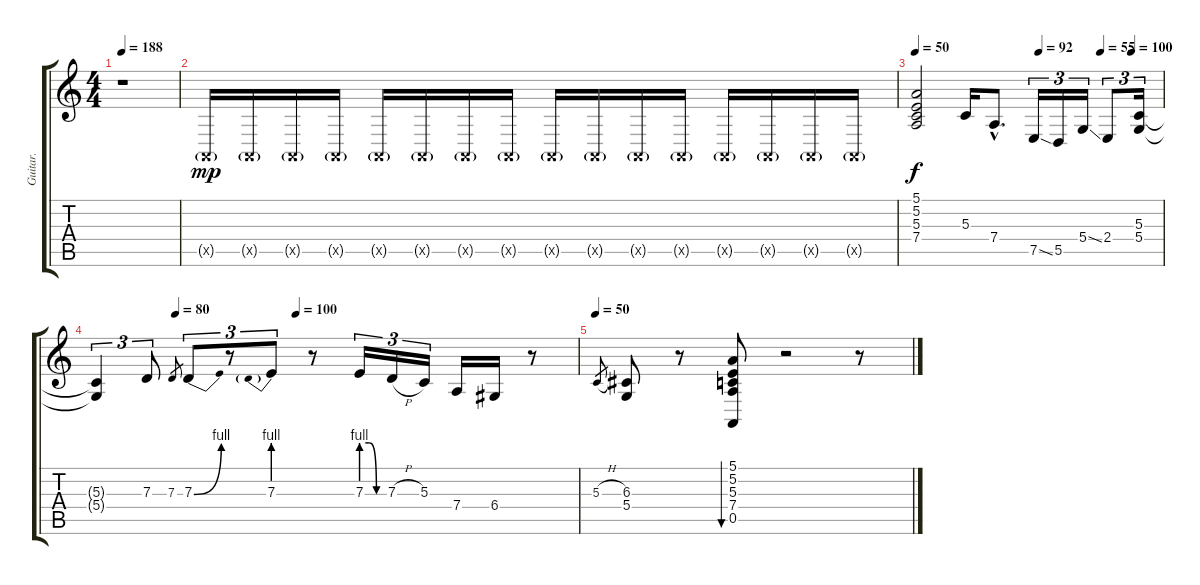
\track ("Guitar." "Guitar.") {instrument clavinet}
\staff {score tabs}
\tuning (E4 B3 G3 D3 A2 E2) {hide}
\ts (4 4)
\tempo 188
\clef g2
\ks c
r.1{dy f} |
0.5{g x}.16{dy mp instrument clavinet} 0.5{g x}.16 0.5{g x}.16 0.5{g x}.16 0.5{g x}.16 0.5{g x}.16 0.5{g x}.16 0.5{g x}.16 0.5{g x}.16 0.5{g x}.16 0.5{g x}.16 0.5{g x}.16 0.5{g x}.16 0.5{g x}.16 0.5{g x}.16 0.5{g x}.16 |
\tempo 50
\tempo (92 0.5)
\tempo (55 0.75)
\tempo (100 0.875)
(5.1 5.2 5.3 7.4).2{dy f} 5.3.16 7.4{hac}.8{d} 7.5{ss}.16{tu (3 2)} 5.5.16{tu (3 2)} 5.4{ss}.16{tu (3 2)} 2.4.8{tu (3 2)} (5.3 5.4).16{tu (3 2)} |
\tempo (80 0.16666666666666666)
\tempo (100 0.4166666666666667)
(5.3{t} 5.4{t}).4{tu (3 2)} 7.3.8{tu (3 2)} 7.3.8{gr} 7.3{be (bend 0 0 60 4)}.8{tu (3 2)} r.8{tu (3 2)} 7.3{be (prebend 0 4 60 4)}.8{tu (3 2)} r.8 7.3{be (custom 0 4 20 4 40 0 60 0)}.16{tu (3 2)} 7.3{h}.16{tu (3 2)} 5.3.16{tu (3 2)} 7.4.16 6.4.16 r.8 |
\tempo 50
5.3{h}.8{gr} (6.3 5.4).8 r.8 (5.1 5.2 5.3 7.4 0.5).8{bu 30} r.2 r.8
